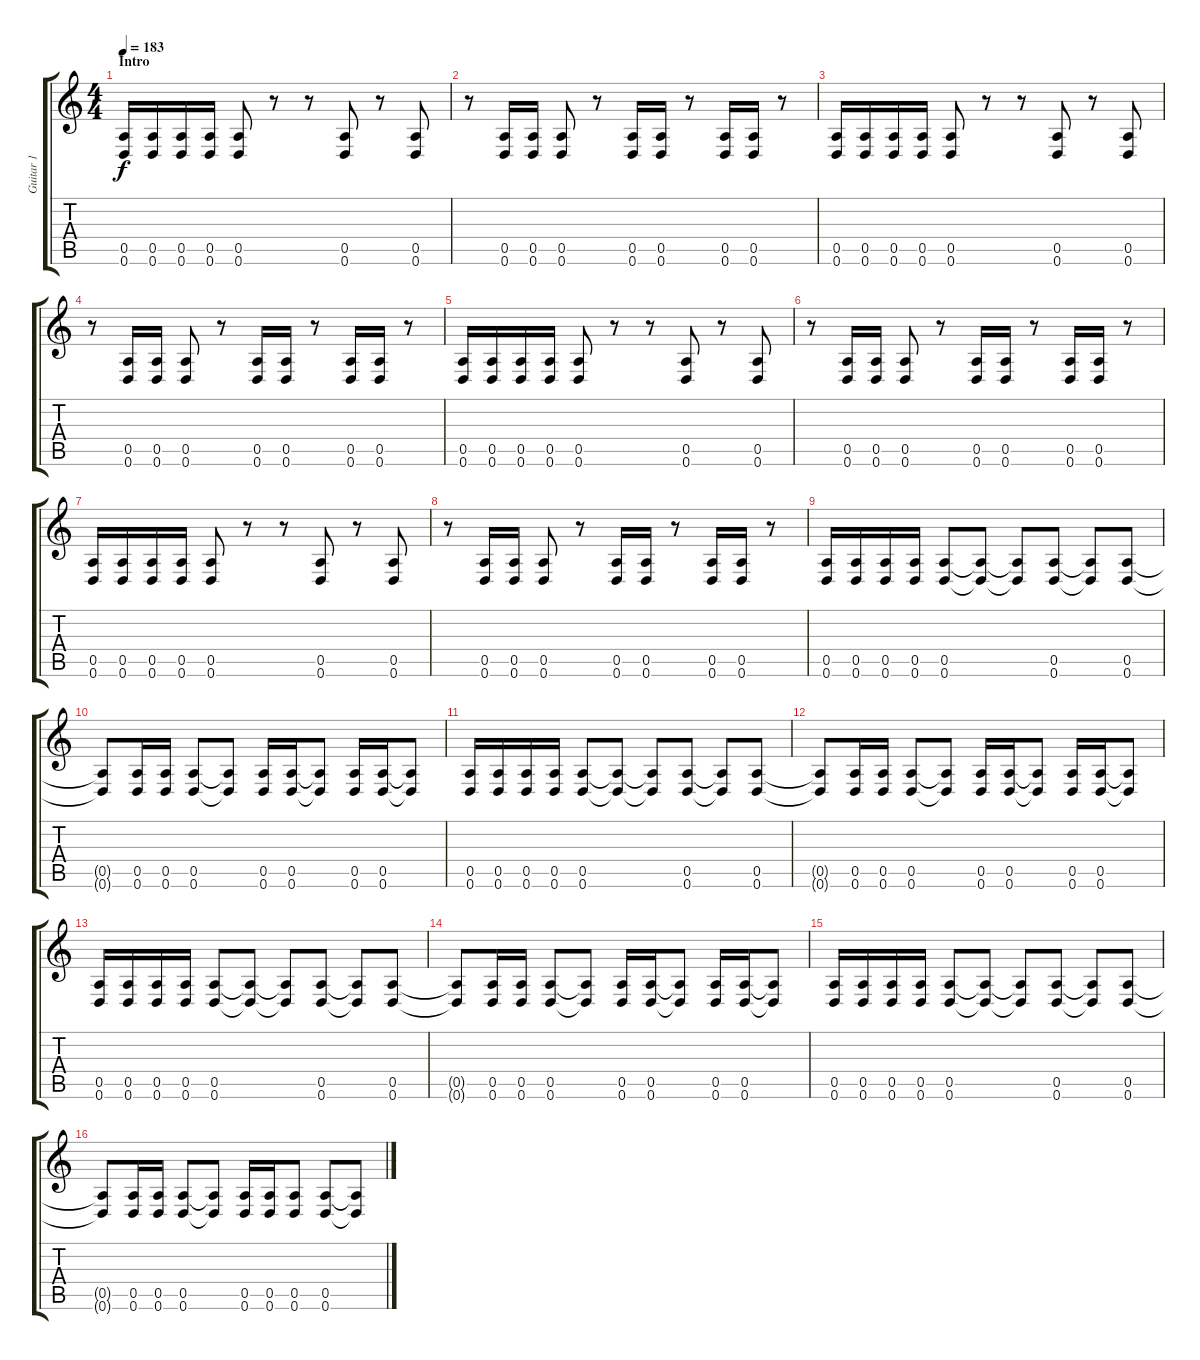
\track ("Guitar 1" "Guitar 1") {instrument overdrivenguitar}
\staff {score tabs}
\tuning (E4 B3 G3 D3 A2 D2) {hide}
\ts (4 4)
\section ("" "Intro")
\tempo 183
\clef g2
\ks c
(0.5 0.6).16{dy f} (0.5 0.6).16 (0.5 0.6).16 (0.5 0.6).16 (0.5 0.6).8 r.8 r.8 (0.5 0.6).8 r.8 (0.5 0.6).8 |
r.8 (0.5 0.6).16 (0.5 0.6).16 (0.5 0.6).8 r.8 (0.5 0.6).16 (0.5 0.6).16 r.8 (0.5 0.6).16 (0.5 0.6).16 r.8 |
(0.5 0.6).16 (0.5 0.6).16 (0.5 0.6).16 (0.5 0.6).16 (0.5 0.6).8 r.8 r.8 (0.5 0.6).8 r.8 (0.5 0.6).8 |
r.8 (0.5 0.6).16 (0.5 0.6).16 (0.5 0.6).8 r.8 (0.5 0.6).16 (0.5 0.6).16 r.8 (0.5 0.6).16 (0.5 0.6).16 r.8 |
(0.5 0.6).16 (0.5 0.6).16 (0.5 0.6).16 (0.5 0.6).16 (0.5 0.6).8 r.8 r.8 (0.5 0.6).8 r.8 (0.5 0.6).8 |
r.8 (0.5 0.6).16 (0.5 0.6).16 (0.5 0.6).8 r.8 (0.5 0.6).16 (0.5 0.6).16 r.8 (0.5 0.6).16 (0.5 0.6).16 r.8 |
(0.5 0.6).16 (0.5 0.6).16 (0.5 0.6).16 (0.5 0.6).16 (0.5 0.6).8 r.8 r.8 (0.5 0.6).8 r.8 (0.5 0.6).8 |
r.8 (0.5 0.6).16 (0.5 0.6).16 (0.5 0.6).8 r.8 (0.5 0.6).16 (0.5 0.6).16 r.8 (0.5 0.6).16 (0.5 0.6).16 r.8 |
(0.5 0.6).16 (0.5 0.6).16 (0.5 0.6).16 (0.5 0.6).16 (0.5 0.6).8 (0.5{t} 0.6{t}).8 (0.5{t} 0.6{t}).8 (0.5 0.6).8 (0.5{t} 0.6{t}).8 (0.5 0.6).8 |
(0.5{t} 0.6{t}).8 (0.5 0.6).16 (0.5 0.6).16 (0.5 0.6).8 (0.5{t} 0.6{t}).8 (0.5 0.6).16 (0.5 0.6).16 (0.5{t} 0.6{t}).8 (0.5 0.6).16 (0.5 0.6).16 (0.5{t} 0.6{t}).8 |
(0.5 0.6).16 (0.5 0.6).16 (0.5 0.6).16 (0.5 0.6).16 (0.5 0.6).8 (0.5{t} 0.6{t}).8 (0.5{t} 0.6{t}).8 (0.5 0.6).8 (0.5{t} 0.6{t}).8 (0.5 0.6).8 |
(0.5{t} 0.6{t}).8 (0.5 0.6).16 (0.5 0.6).16 (0.5 0.6).8 (0.5{t} 0.6{t}).8 (0.5 0.6).16 (0.5 0.6).16 (0.5{t} 0.6{t}).8 (0.5 0.6).16 (0.5 0.6).16 (0.5{t} 0.6{t}).8 |
(0.5 0.6).16 (0.5 0.6).16 (0.5 0.6).16 (0.5 0.6).16 (0.5 0.6).8 (0.5{t} 0.6{t}).8 (0.5{t} 0.6{t}).8 (0.5 0.6).8 (0.5{t} 0.6{t}).8 (0.5 0.6).8 |
(0.5{t} 0.6{t}).8 (0.5 0.6).16 (0.5 0.6).16 (0.5 0.6).8 (0.5{t} 0.6{t}).8 (0.5 0.6).16 (0.5 0.6).16 (0.5{t} 0.6{t}).8 (0.5 0.6).16 (0.5 0.6).16 (0.5{t} 0.6{t}).8 |
(0.5 0.6).16 (0.5 0.6).16 (0.5 0.6).16 (0.5 0.6).16 (0.5 0.6).8 (0.5{t} 0.6{t}).8 (0.5{t} 0.6{t}).8 (0.5 0.6).8 (0.5{t} 0.6{t}).8 (0.5 0.6).8 |
(0.5{t} 0.6{t}).8 (0.5 0.6).16 (0.5 0.6).16 (0.5 0.6).8 (0.5{t} 0.6{t}).8 (0.5 0.6).16 (0.5 0.6).16 (0.5 0.6).8 (0.5 0.6).8 (0.5{t} 0.6{t}).8
